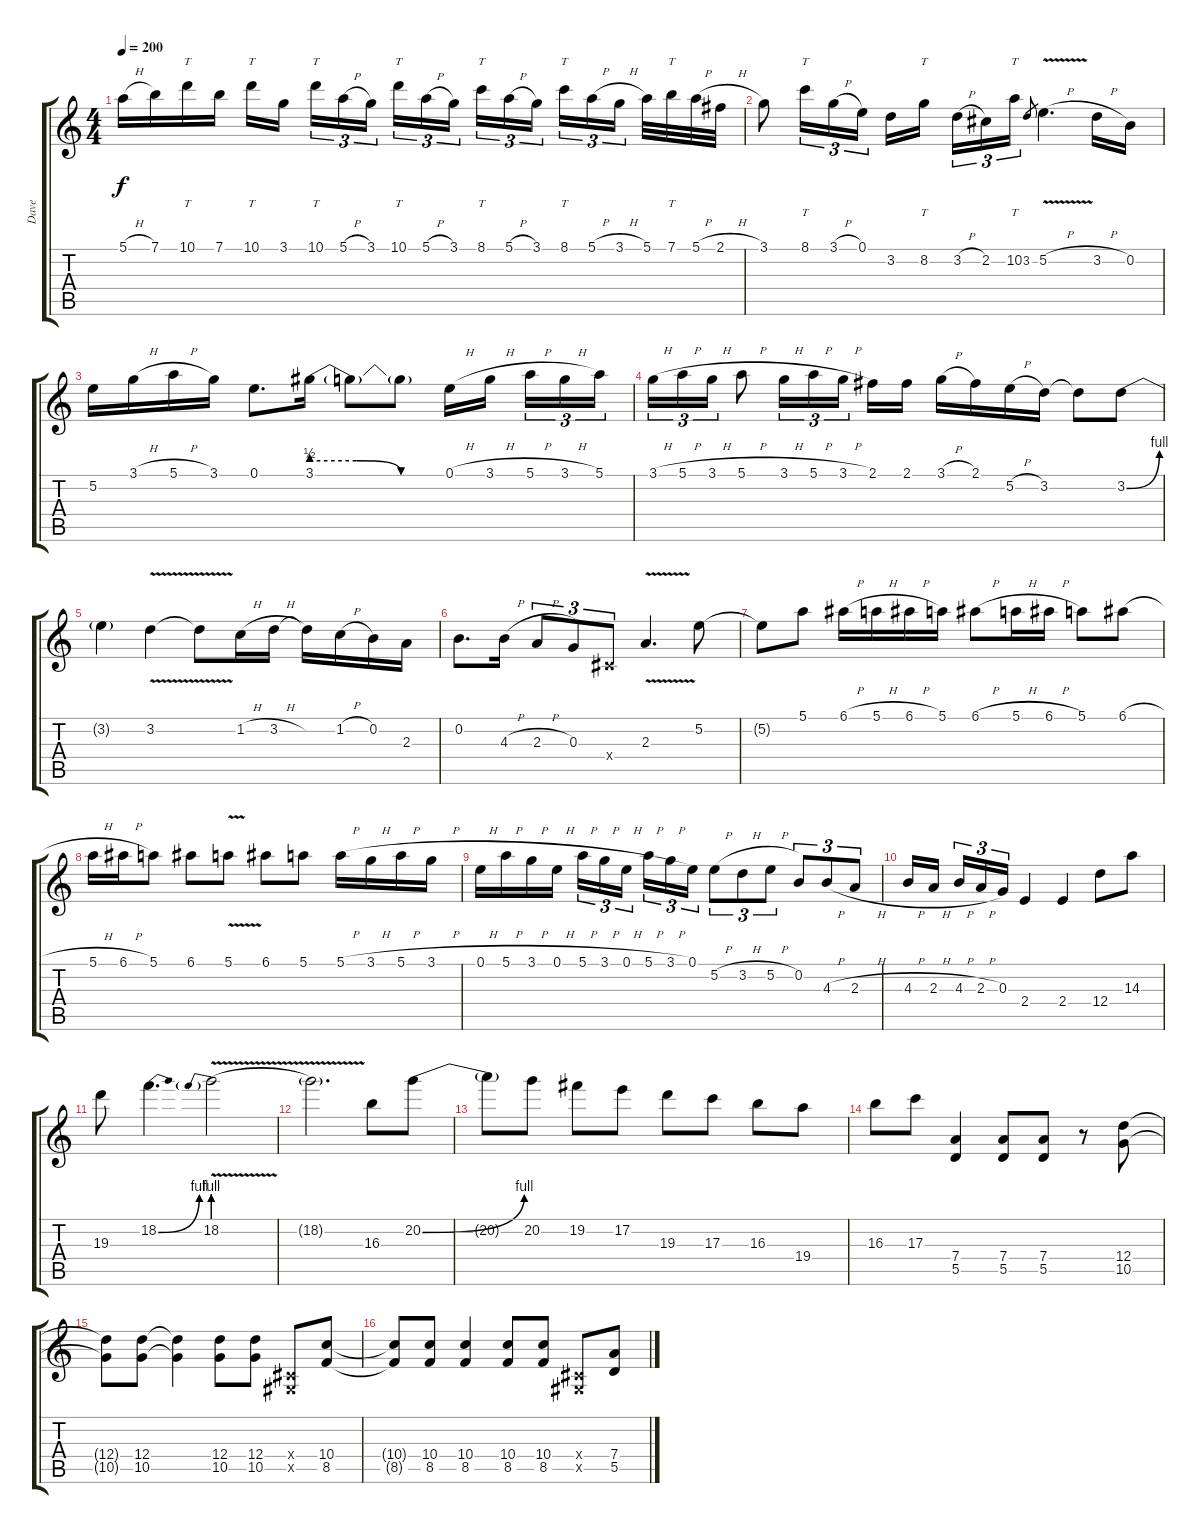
\track ("Dave " "Dave ") {instrument distortionguitar}
\staff {score tabs}
\tuning (E4 B3 G3 D3 A2 E2) {hide}
\ts (4 4)
\tempo 200
\clef g2
\ks c
5.1{h}.16{dy f} 7.1.16 10.1.16{tt} 7.1.16 10.1.16{tt} 3.1.16{beam splitsecondary} 10.1.16{tt tu (3 2)} 5.1{h}.16{tu (3 2)} 3.1.16{tu (3 2)} 10.1.16{tt tu (3 2)} 5.1{h}.16{tu (3 2)} 3.1.16{tu (3 2) beam splitsecondary} 8.1.16{tt tu (3 2)} 5.1{h}.16{tu (3 2)} 3.1.16{tu (3 2)} 8.1.16{tt tu (3 2)} 5.1{h}.16{tu (3 2)} 3.1{h}.16{tu (3 2) beam splitsecondary} 5.1.32 7.1.32{tt} 5.1{h}.32 2.1{h}.32 |
3.1.8 8.1.16{tt tu (3 2)} 3.1{h}.16{tu (3 2)} 0.1.16{tu (3 2)} 3.2.16 8.2.16{tt beam splitsecondary} 3.2{h}.16{tu (3 2)} 2.2.16{tu (3 2)} 10.2.16{tt tu (3 2)} 3.2.8{gr} 5.2{v h}.4{d} 3.2{h}.16 0.2.16 |
5.2.16 3.1{h}.16 5.1{h}.16 3.1.16 0.1.8{d} 3.1{be (custom 0 2 20 2 40 0 60 0)}.16 3.1{t}.8 3.1{t}.8 0.1{h}.16 3.1{h}.16{beam splitsecondary} 5.1{h}.16{tu (3 2)} 3.1{h}.16{tu (3 2)} 5.1.16{tu (3 2)} |
3.1{h}.16{tu (3 2)} 5.1{h}.16{tu (3 2)} 3.1{h}.16{tu (3 2)} 5.1{h}.8 3.1{h}.16{tu (3 2)} 5.1{h}.16{tu (3 2)} 3.1{h}.16{tu (3 2) beam splitsecondary} 2.1.16 2.1.16 3.1{h}.16 2.1.16 5.2{h}.16 3.2.16 3.2{t}.8 3.2{be (bend 0 0 60 4)}.8 |
3.2{t}.4 3.2{v}.4 3.2{t}.8 1.2{h}.16 3.2{h}.16 3.2{t}.16 1.2{h}.16 0.2.16 2.3.16 |
0.2.8{d} 4.3{h}.16 2.3{h}.8{tu (3 2)} 0.3.8{tu (3 2)} -1.4{x}.8{tu (3 2)} 2.3{v}.4{d} 5.2.8 |
5.2{t}.8 5.1.8 6.1{h}.16 5.1{h}.16 6.1{h}.16 5.1.16 6.1{h}.8 5.1{h}.16 6.1{h}.16 5.1.8 6.1{h}.8 |
5.1{h}.16 6.1{h}.16 5.1.8 6.1.8 5.1{v}.8 6.1.8 5.1.8 5.1{h}.16 3.1{h}.16 5.1{h}.16 3.1{h}.16 |
0.1{h}.16 5.1{h}.16 3.1{h}.16 0.1{h}.16 5.1{h}.16{tu (3 2)} 3.1{h}.16{tu (3 2)} 0.1{h}.16{tu (3 2) beam splitsecondary} 5.1{h}.16{tu (3 2)} 3.1{h}.16{tu (3 2)} 0.1.16{tu (3 2)} 5.2{h}.8{tu (3 2)} 3.2{h}.8{tu (3 2)} 5.2{h}.8{tu (3 2)} 0.2.8{tu (3 2)} 4.3{h}.8{tu (3 2)} 2.3{h}.8{tu (3 2)} |
4.3{h}.16 2.3{h}.16{beam splitsecondary} 4.3{h}.16{tu (3 2)} 2.3{h}.16{tu (3 2)} 0.3.16{tu (3 2)} 2.4.4 2.4.4 12.4.8 14.3.8 |
19.3.8 18.2{be (bend 0 0 60 4)}.4{d} 18.2{be (prebend 0 4 60 4) v}.2 |
18.2{t}.2{d} 16.3.8 20.2{be (bend 0 0 60 4)}.8 |
20.2{t}.8 20.2.8 19.2.8 17.2.8 19.3.8 17.3.8 16.3.8 19.4.8 |
16.3.8 17.3.8 (7.4 5.5).4 (7.4 5.5).8 (7.4 5.5).8 r.8 (12.4 10.5).8 |
(12.4{t} 10.5{t}).8 (12.4 10.5).8 (12.4{t} 10.5{t}).4 (12.4 10.5).8 (12.4 10.5).8 (-1.4{x} -1.5{x}).8 (10.4 8.5).8 |
(10.4{t} 8.5{t}).8 (10.4 8.5).8 (10.4 8.5).4 (10.4 8.5).8 (10.4 8.5).8 (-1.4{x} -1.5{x}).8 (7.4 5.5).8
